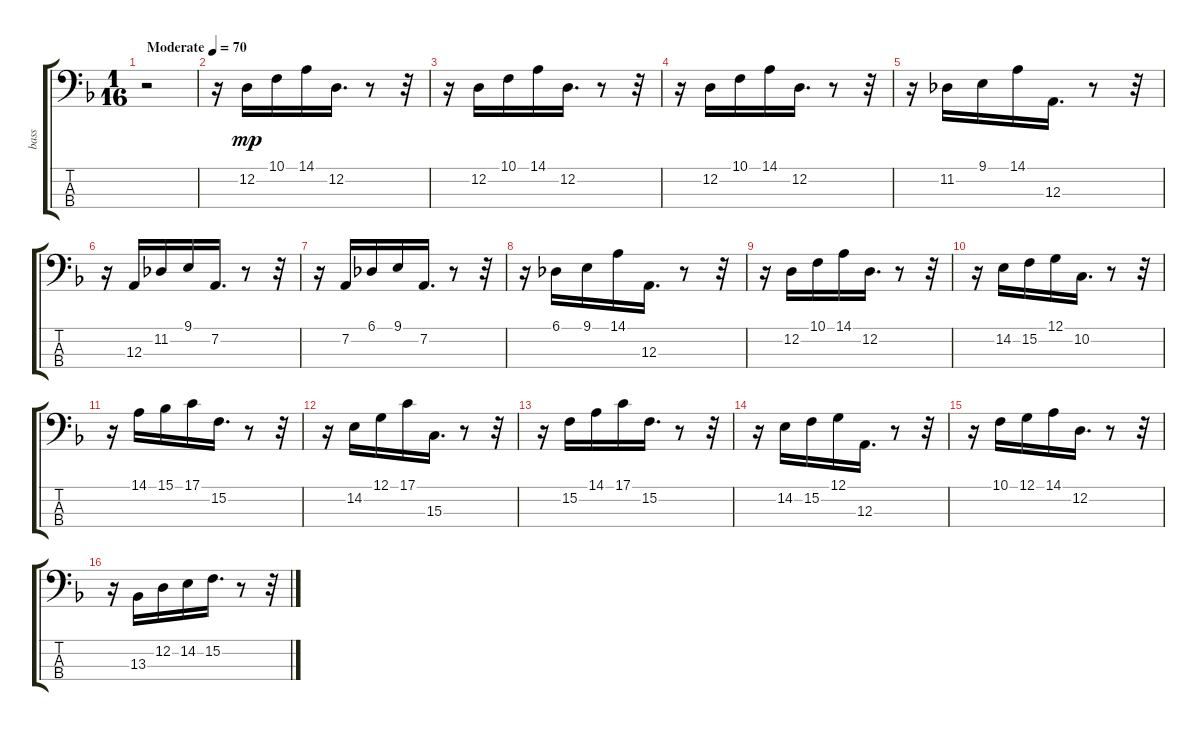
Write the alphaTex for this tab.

\track ("bass                " "bass      ") {instrument electricgrandpiano}
\staff {score tabs}
\tuning (G2 D2 A1 E1) {hide}
\ts (1 16)
\tempo (70 "Moderate")
\clef f4
\ks f
r.2{dy mp instrument electricgrandpiano} |
r.16 12.2.16 10.1.16 14.1.16 12.2.16{d} r.8 r.32 |
r.16 12.2.16 10.1.16 14.1.16 12.2.16{d} r.8 r.32 |
r.16 12.2.16 10.1.16 14.1.16 12.2.16{d} r.8 r.32 |
r.16 11.2.16 9.1.16 14.1.16 12.3.16{d} r.8 r.32 |
r.16 12.3.16 11.2.16 9.1.16 7.2.16{d} r.8 r.32 |
r.16 7.2.16 6.1.16 9.1.16 7.2.16{d} r.8 r.32 |
r.16 6.1.16 9.1.16 14.1.16 12.3.16{d} r.8 r.32 |
r.16 12.2.16 10.1.16 14.1.16 12.2.16{d} r.8 r.32 |
r.16 14.2.16 15.2.16 12.1.16 10.2.16{d} r.8 r.32 |
r.16 14.1.16 15.1.16 17.1.16 15.2.16{d} r.8 r.32 |
r.16 14.2.16 12.1.16 17.1.16 15.3.16{d} r.8 r.32 |
r.16 15.2.16 14.1.16 17.1.16 15.2.16{d} r.8 r.32 |
r.16 14.2.16 15.2.16 12.1.16 12.3.16{d} r.8 r.32 |
r.16 10.1.16 12.1.16 14.1.16 12.2.16{d} r.8 r.32 |
r.16 13.3.16 12.2.16 14.2.16 15.2.16{d} r.8 r.32
